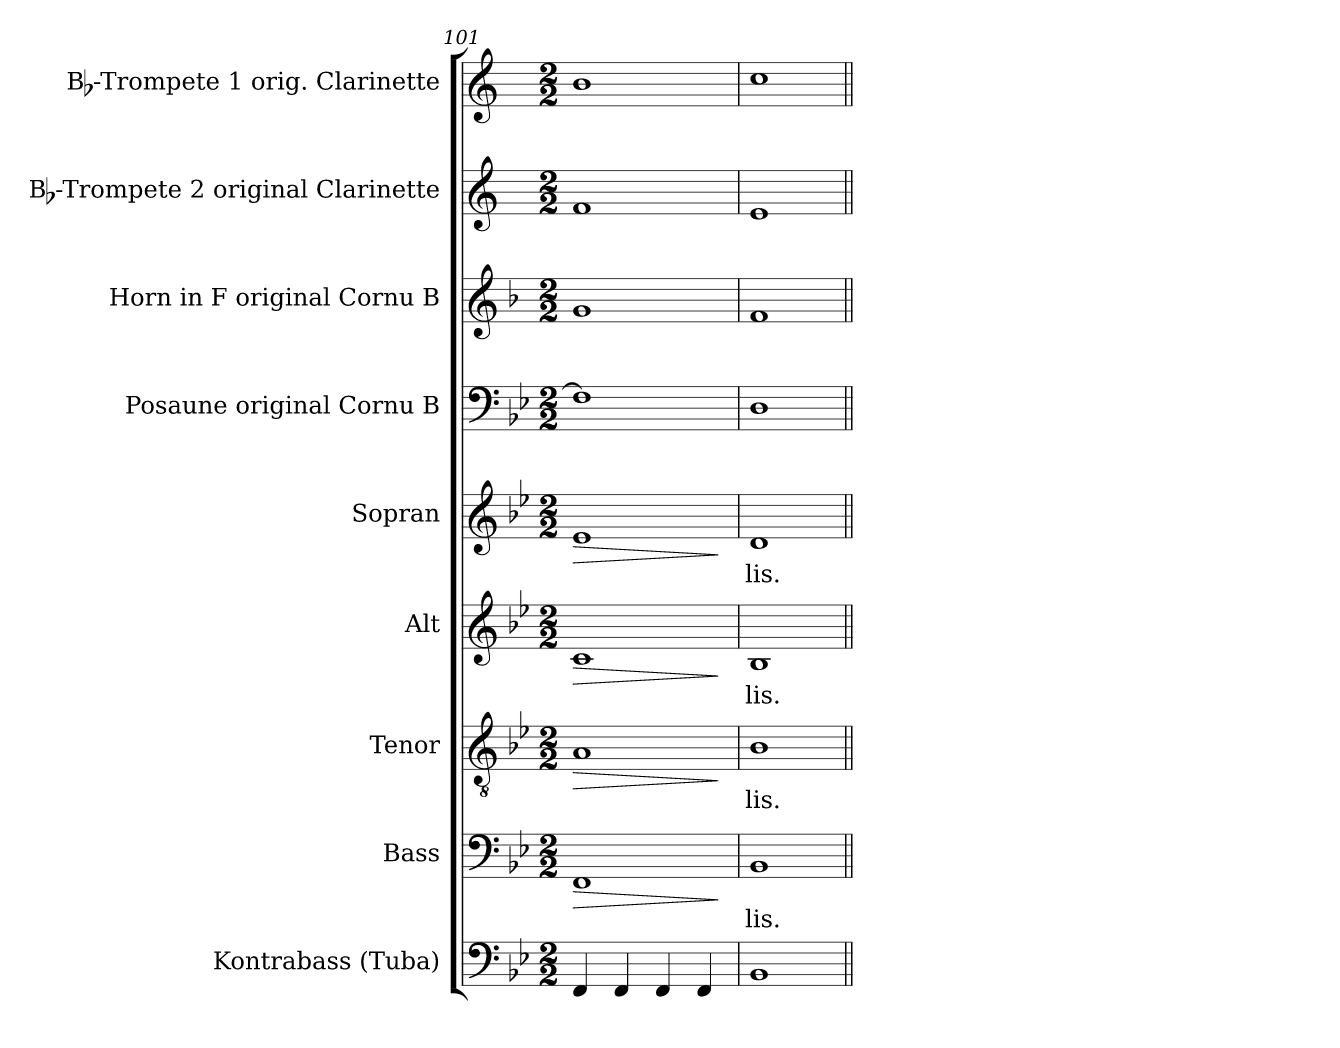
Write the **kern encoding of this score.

**kern	**kern	**text	**dynam	**kern	**text	**dynam	**kern	**text	**dynam	**kern	**text	**dynam	**kern	**kern	**kern	**kern
*part9	*part8	*part8	*part8	*part7	*part7	*part7	*part6	*part6	*part6	*part5	*part5	*part5	*part4	*part3	*part2	*part1
*staff9	*staff8	*staff8	*staff8	*staff7	*staff7	*staff7	*staff6	*staff6	*staff6	*staff5	*staff5	*staff5	*staff4	*staff3	*staff2	*staff1
*I"Kontrabass (Tuba)	*I"Bass	*	*	*I"Tenor	*	*	*I"Alt	*	*	*I"Sopran	*	*	*I"Posaune original Cornu B	*I"Horn in F original Cornu B	*I"Bb-Trompete 2 original Clarinette	*I"Bb-Trompete 1 orig. Clarinette
*I'Kb.	*I'B.	*	*	*I'T.	*	*	*I'A.	*	*	*I'S.	*	*	*I'Pos.	*I'Hrn.	*I'Bb Trp. 2	*I'Bb Trp. 1
*clefF4	*clefF4	*	*	*clefGv2	*	*	*clefG2	*	*	*clefG2	*	*	*clefF4	*clefG2	*clefG2	*clefG2
*ITrd7c12	*	*	*	*	*	*	*	*	*	*	*	*	*	*ITrd4c7	*ITrd1c2	*ITrd1c2
*k[b-e-]	*k[b-e-]	*	*	*k[b-e-]	*	*	*k[b-e-]	*	*	*k[b-e-]	*	*	*k[b-e-]	*k[b-e-]	*k[b-e-]	*k[b-e-]
*B-:	*B-:	*	*	*B-:	*	*	*B-:	*	*	*B-:	*	*	*B-:	*B-:	*B-:	*B-:
*M2/2	*M2/2	*	*	*M2/2	*	*	*M2/2	*	*	*M2/2	*	*	*M2/2	*M2/2	*M2/2	*M2/2
=101	=101	=101	=101	=101	=101	=101	=101	=101	=101	=101	=101	=101	=101	=101	=101	=101
!	!	!	!LO:HP:b	!	!	!LO:HP:b	!	!	!LO:HP:b	!	!	!LO:HP:b	!	!	!	!
4FFF/	1FF	.	>	1A	.	>	1c	.	>	1e-	.	>	1F]	1c	1e-	1a
4FFF/	.	.	.	.	.	.	.	.	.	.	.	.	.	.	.	.
4FFF/	.	.	.	.	.	.	.	.	.	.	.	.	.	.	.	.
4FFF/	.	.	.	.	.	.	.	.	.	.	.	.	.	.	.	.
.	.	.	]	.	.	]	.	.	]	.	.	]	.	.	.	.
=102	=102	=102	=102	=102	=102	=102	=102	=102	=102	=102	=102	=102	=102	=102	=102	=102
!	!	!LO:LY:b	!	!	!LO:LY:b	!	!	!LO:LY:b	!	!	!LO:LY:b	!	!	!	!	!
1BBB-	1BB-	-lis.	.	1B-	-lis.	.	1B-	-lis.	.	1d	-lis.	.	1D	1B-	1d	1b-
=||	=||	=||	=||	=||	=||	=||	=||	=||	=||	=||	=||	=||	=||	=||	=||	=||
*-	*-	*-	*-	*-	*-	*-	*-	*-	*-	*-	*-	*-	*-	*-	*-	*-
